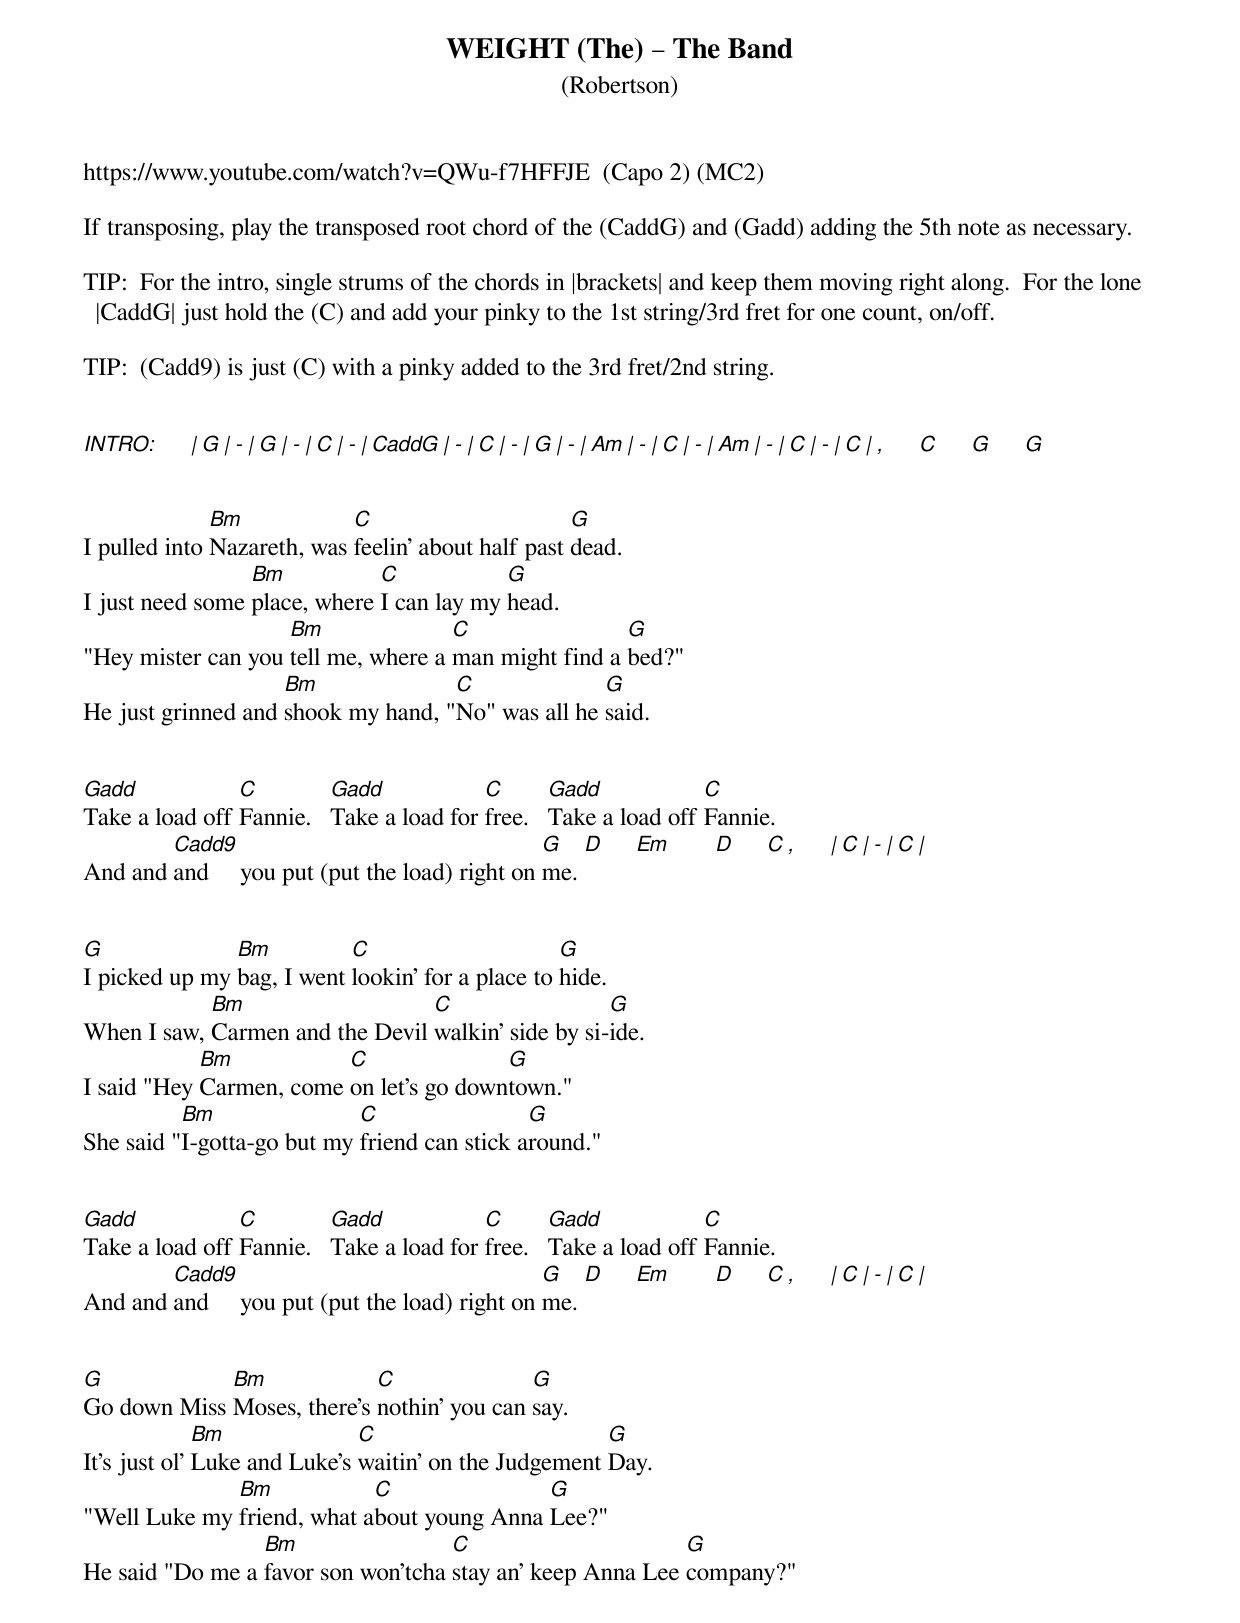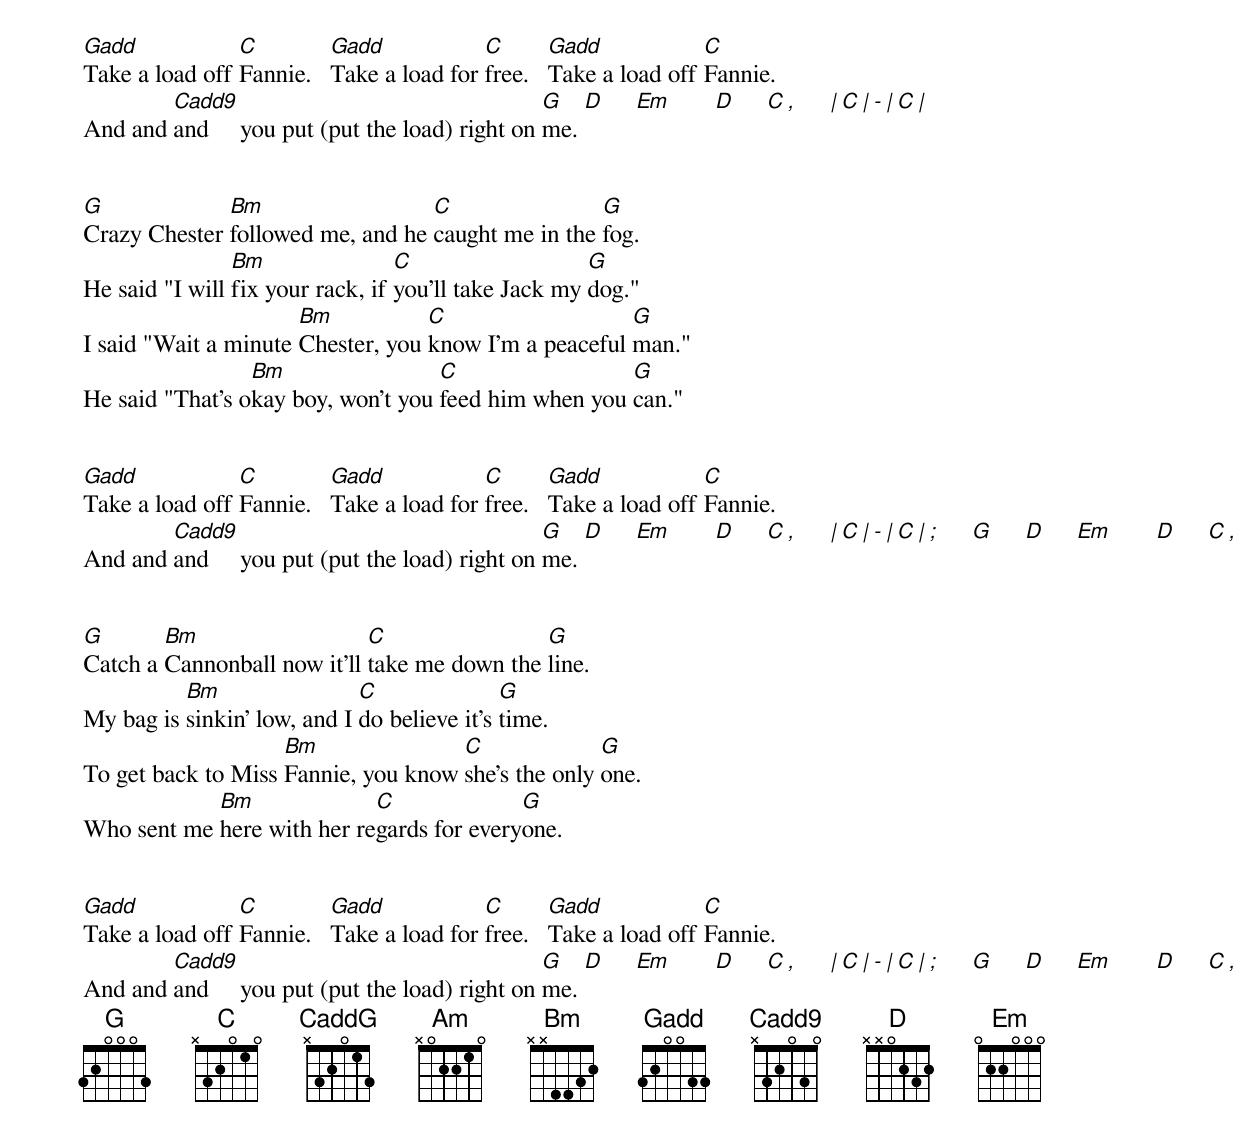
{define: Bm base-fret 1 frets x x 4 4 3 2}
{define: Cadd9 base-fret 1 frets x 3 2 0 3 0}
{define: CaddG base-fret 1 frets x 3 2 0 1 3}
{define: Gadd base-fret 1 frets 3 2 0 0 3 3}
{t: WEIGHT (The) – The Band   }
{st: (Robertson)}
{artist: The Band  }
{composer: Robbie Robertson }


https://www.youtube.com/watch?v=QWu-f7HFFJE  (Capo 2) (MC2)

If transposing, play the transposed root chord of the (CaddG) and (Gadd) adding the 5th note as necessary.

TIP:  For the intro, single strums of the chords in |brackets| and keep them moving right along.  For the lone |CaddG| just hold the (C) and add your pinky to the 1st string/3rd fret for one count, on/off.

TIP:  (Cadd9) is just (C) with a pinky added to the 3rd fret/2nd string.


[INTRO:]     [|][G][|][-][|][G][|][-][|][C][|][-][|][CaddG][|][-][|][C][|][-][|][G][|][-][|][Am][|][-][|][C][|][-][|][Am][|][-][|][C][|][-][|][C][|][,]     [C]     [G]     [G]


I pulled into [Bm]Nazareth, was [C]feelin' about half past [G]dead.
I just need some [Bm]place, where [C]I can lay my [G]head.
"Hey mister can you [Bm]tell me, where a [C]man might find a [G]bed?"
He just grinned and [Bm]shook my hand, "[C]No" was all he [G]said.


[Gadd]Take a load off [C]Fannie.   [Gadd]Take a load for [C]free.   [Gadd]Take a load off [C]Fannie.
And and [Cadd9]and     you put (put the load) right on [G]me. [D]     [Em]       [D]     [C][,]     [|][C][|][-][|][C][|]


[G]I picked up my [Bm]bag, I went [C]lookin' for a place to [G]hide.
When I saw, [Bm]Carmen and the Devil [C]walkin' side by si-[G]ide.
I said "Hey [Bm]Carmen, come [C]on let's go down[G]town."
She said "[Bm]I-gotta-go but my [C]friend can stick a[G]round."


[Gadd]Take a load off [C]Fannie.   [Gadd]Take a load for [C]free.   [Gadd]Take a load off [C]Fannie.
And and [Cadd9]and     you put (put the load) right on [G]me. [D]     [Em]       [D]     [C][,]     [|][C][|][-][|][C][|]


[G]Go down Miss [Bm]Moses, there's [C]nothin' you can [G]say.
It's just ol' [Bm]Luke and Luke's [C]waitin' on the Judgement [G]Day.
"Well Luke my [Bm]friend, what a[C]bout young Anna [G]Lee?"
He said "Do me a [Bm]favor son won’tcha [C]stay an' keep Anna Lee [G]company?"


[Gadd]Take a load off [C]Fannie.   [Gadd]Take a load for [C]free.   [Gadd]Take a load off [C]Fannie.
And and [Cadd9]and     you put (put the load) right on [G]me. [D]     [Em]       [D]     [C][,]     [|][C][|][-][|][C][|]


[G]Crazy Chester [Bm]followed me, and he [C]caught me in the [G]fog.
He said "I will [Bm]fix your rack, if [C]you'll take Jack my [G]dog."
I said "Wait a minute [Bm]Chester, you [C]know I'm a peaceful [G]man."
He said "That's o[Bm]kay boy, won't you [C]feed him when you [G]can."


[Gadd]Take a load off [C]Fannie.   [Gadd]Take a load for [C]free.   [Gadd]Take a load off [C]Fannie.
And and [Cadd9]and     you put (put the load) right on [G]me. [D]     [Em]       [D]     [C][,]     [|][C][|][-][|][C][|][;]     [G]     [D]     [Em]       [D]     [C][,]     [|][C][|][-][|][C][|]


[G]Catch a [Bm]Cannonball now it'll [C]take me down the [G]line.
My bag is [Bm]sinkin' low, and I [C]do believe it's [G]time.
To get back to Miss [Bm]Fannie, you know [C]she's the only [G]one.
Who sent me [Bm]here with her re[C]gards for every[G]one.


[Gadd]Take a load off [C]Fannie.   [Gadd]Take a load for [C]free.   [Gadd]Take a load off [C]Fannie.
And and [Cadd9]and     you put (put the load) right on [G]me. [D]     [Em]       [D]     [C][,]     [|][C][|][-][|][C][|][;]     [G]     [D]     [Em]       [D]     [C][,]     [|][C][|][-][|][C][|]
